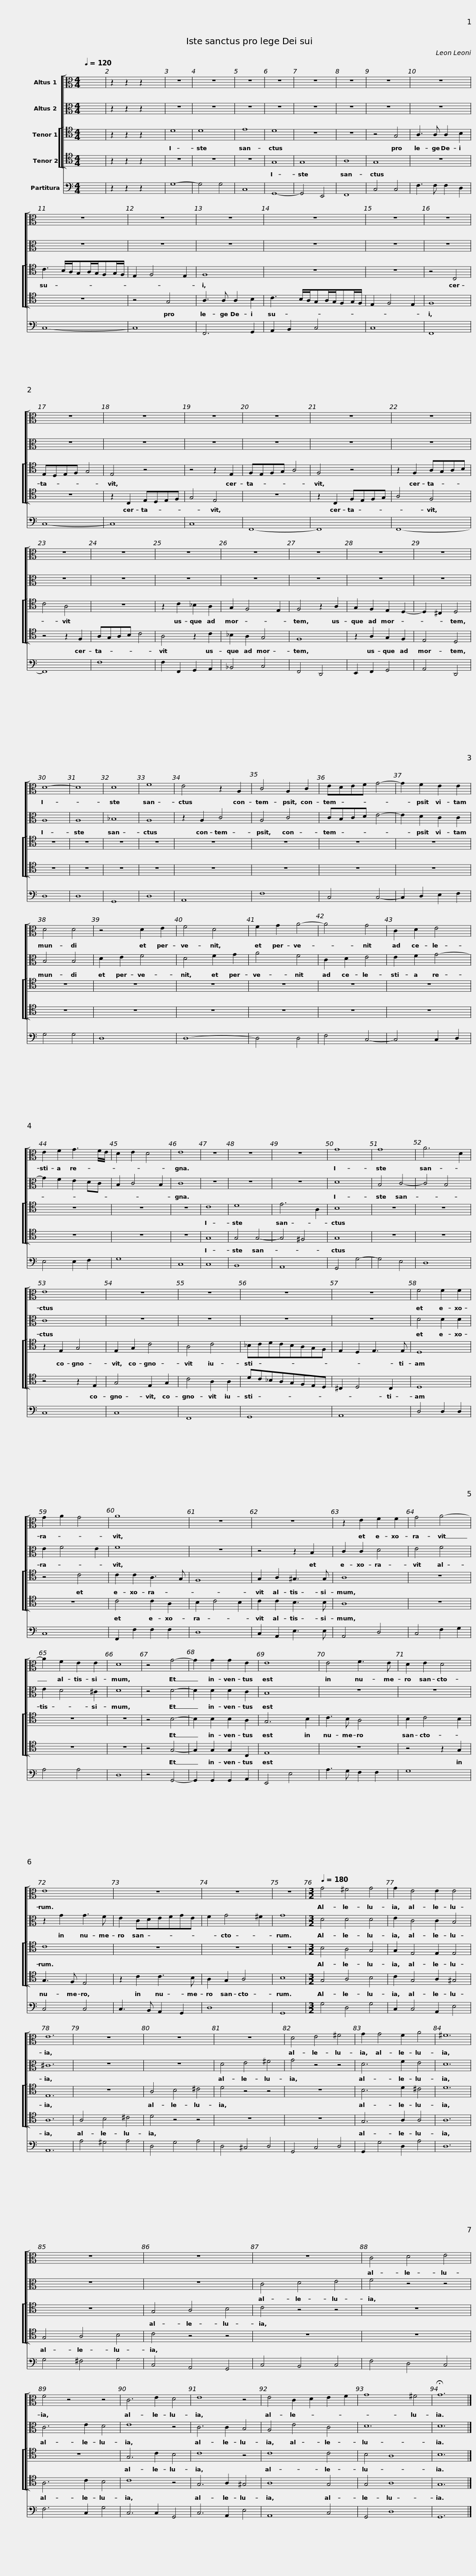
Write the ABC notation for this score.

X:1
%%score [ 1 2 [ 3 4 ] ] 5
L:1/8
Q:1/4=120
M:4/4
I:linebreak $
K:C
V:1 alto
V:2 alto
V:3 tenor
V:4 tenor
V:5 bass
V:1
 x8 | z2 z2 z2 x2 | z8 | z8 | z8 | %5
 z8 | z8 | z8 | z8 | z8 | %10
 z8 |$ z8 | z8 | z8 | z8 | %15
 z8 | z8 | z8 | z8 | z8 |$ %20
 z8 | z8 | z8 | z8 | z8 | %25
 z8 | z8 | z8 | z8 | D8- |$ %30
 D8 | D8 | F8 | E4 z2 A,2 | C4 A,2 C2 | %35
 EDEF G4- | G2 F2 E2 E2 | D4 D4 | z4 D2 E2 | F4 D4 |$ %40
 F2 G2 A4- | A4 G4 | C2 D2 E4 | E2 F2 G3 F/E/ | D2 E2 D4 | %45
 E8 | z8 | z8 | z8 | G8 | %50
 G8 |$ A6 D2 | E8 | z8 | z8 | %55
 z8 | z8 | F4 F2 F2 | G2 A2 G4 | A8 |$ %60
 z8 | z8 | z2 E2 F2 F2 | G4 A4- | A2 F2 E2 E2 | %65
 D8 | z4 G4- | G2 G2 G2 E2 | E8 | E4 F3 E |$ %70
 D2 E2 D4 | E8 | z8 | z8 | z8 | %75
[M:3/2][Q:1/4=180] G4 ^F4 G4 | G2 E4 E2 E4 | E12 |$ z12 | z12 | %80
 z12 | D4 E4 ^F4 | G2 G4 F2 A4 | ^F12 | z12 | %85
 z12 |$ z12 | C4 D4 E4 | F4 z4 z4 | C6 E2 D4 | %90
 E8 z4 | E4 C2 D2 E2 F2 | G8 ^F4 | !fermata!G12 |] %94
V:2
 x8 | z2 z2 z2 x2 | z8 | z8 | z8 | %5
 z8 | z8 | z8 | z8 | z8 | %10
 z8 |$ z8 | z8 | z8 | z8 | %15
 z8 | z8 | z8 | z8 | z8 |$ %20
 z8 | z8 | z8 | z8 | z8 | %25
 z8 | z8 | z8 | z8 | A,8 |$ %30
 A,8 | _B,8 | A,8 | z2 A,2 C4 | A,4 C4 | %35
 CB,CD E4- | E2 D2 C2 C2 | B,4 B,4 | D2 E2 F4 | D4 F2 G2 |$ %40
 A4 F4 | C2 D2 E4 | E2 F2 G4- | G2 F2 E2 DC | B,2 C4 B,2 | %45
 C8 | z8 | z8 | z8 | D8 | %50
 B,4 C4- |$ C4 B,4 | C8 | z8 | z8 | %55
 z8 | z8 | D4 D2 D2 | E2 F4 E2 | F8 |$ %60
 z8 | z4 z2 B,2 | C2 C2 D4 | E4 F4 | E2 D4 ^C2 | %65
 D8 | z4 D4- | D2 D2 D2 C2 | B,8 | z8 |$ %70
 z8 | z2 G2 G3 F | E2 CDEFGE | F2 G4 ^F2 | G8 | %75
[M:3/2] D4 D4 D4 | E2 C4 C2 B,4 | ^C12 |$ z12 | z12 | %80
 D4 E4 ^F4 | G4 z4 z4 | D6 F2 E4 | D12 | z12 | %85
 z12 |$ C4 D4 E4 | F4 z4 z4 | C6 E2 D4 | E8 z4 | %90
 C6 C2 B,4 | A,4 E4 C4 | D12 | D12 |] %94
V:3
 x8 | z2 z2 z2 x2 | D8 | D8 | E8 | %5
 D8 | z8 | z8 | z4 G,4 | A,3 A, A,2 B,2 | %10
 C3 B,/A,/G,A,/G,/F,G,/F,/ |$ E,2 F,4 E,2 | F,8 | z8 | z8 | %15
 z4 C,4 | E,D,E,F, G,4 | E,4 z4 | z4 z2 E,2 | F,E,F,G, A,4 |$ %20
 F,4 z4 | z2 F,2 A,G,A,B, | C4 A,4 | z8 | z2 C2 _B,2 A,2 | %25
 G,2 F,4 E,2 | F,4 z2 A,2 | G,2 F,2 E,2 D,2- | D,2 ^C,2 D,4 | z8 |$ %30
 z8 | z8 | z8 | z8 | z8 | %35
 z8 | z8 | z8 | z8 | z8 |$ %40
 z8 | z8 | z8 | z8 | z8 | %45
 z8 | C8 | D8 | E6 A,2 | B,8 | %50
 z8 |$ z8 | z2 E,2 G,4 | E,2 G,2 C4 | A,4 C4 | %55
 _B,CDCB,A,G,F, | E,2 D,2 E,3 E, | D,8 | z4 C4 | C2 C2 A,3 G, |$ %60
 F,8 | G,2 A,2 ^G,3 G, | A,8 | z8 | z8 | %65
 z8 | z4 B,4- | B,2 B,2 B,2 A,2 | G,6 B,2 | C3 B, A,4 |$ %70
 B,2 C4 B,2 | C8 | z8 | z8 | z8 | %75
[M:3/2] B,4 A,4 G,4 | G,2 E,4 E,2 E,4 | E,12 |$ z12 | A,4 B,4 ^C4 | %80
 D4 z4 z4 | z12 | B,6 D2 ^C4 | D12 | z12 | %85
 G,4 A,4 B,4 |$ C4 z4 z4 | z12 | z12 | G,6 C2 B,4 | %90
 C8 z4 | C8 C4 | B,4 A,8 | B,12 |] %94
V:4
 x8 | z2 z2 z2 x2 | z8 | z8 | z8 | %5
 G,8 | G,8 | A,8 | G,8 | z8 | %10
 z8 |$ z4 G,4 | A,3 A, A,2 B,2 | C3 B,/A,/G,A,/G,/F,G,/F,/ | E,2 F,4 E,2 | %15
 F,8 | z8 | z2 C,2 E,D,E,F, | G,4 E,4 | z8 |$ %20
 z2 C,2 F,E,F,G, | A,4 F,4 | z4 z2 F,2 | A,G,A,B, C4 | A,4 z2 C2 | %25
 _B,2 A,2 G,4 | F,8 | z2 A,2 G,2 F,2 | E,4 D,4 | z8 |$ %30
 z8 | z8 | z8 | z8 | z8 | %35
 z8 | z8 | z8 | z8 | z8 |$ %40
 z8 | z8 | z8 | z8 | z8 | %45
 z8 | G,8 | G,4 G,4- | G,4 ^F,4 | G,8 | %50
 z8 |$ z8 | z4 z2 E,2 | G,4 E,2 G,2 | C4 A,2 A,2 | %55
 DC_B,A,G,F,E,D, | ^C,2 D,4 C,2 | D,8 | z8 | C4 C2 A,2 |$ %60
 B,2 C4 B,2 | C2 C2 B,3 B, | A,8 | z8 | z8 | %65
 z8 | z4 G,4- | G,2 G,2 G,2 C,2 | E,8 | z8 |$ %70
 z4 z2 G,2 | G,3 F, E,4 | z2 C2 C3 B, | A,2 G,2 A,4 | B,8 | %75
[M:3/2] G,4 A,4 B,4 | C2 G,4 A,2 ^G,4 | A,12 |$ A,4 B,4 ^C4 | D4 z4 z4 | %80
 z12 | z12 | G,6 A,2 A,4 | A,12 | G,4 A,4 B,4 | %85
 C4 z4 z4 |$ z12 | z12 | A,6 C2 B,4 | C8 z4 | %90
 G,6 A,2 ^G,4 | A,8 G,4 | G,4 A,8 | G,12 |] %94
V:5
 x8 | z2 z2 z2 x2 | G,8- | G,4 G,4 | C,8 | %5
 G,,8- | G,,4 E,,4 | F,,8 | C,4 C,4 | F,3 F, F,2 D,2 | %10
 C,8- |$ C,8 | F,,6 G,,2 | A,,2 B,,2 C,4 | C,8 | %15
 F,,8 | C,8- | C,8 | C,8 | F,,8- |$ %20
 F,,8 | F,,8- | F,,8 | F,8 | F,2 F,,2 G,,2 A,,2 | %25
 _B,,4 C,4 | F,,4 D,,4 | E,,2 F,,2 G,,4 | A,,4 D,,4 | D,8 |$ %30
 D,8 | G,,8 | D,8 | A,,8 | F,8 | %35
 C,4 C,4- | C,2 D,2 E,2 F,2 | G,4 G,4 | D,8 | D,8- |$ %40
 D,4 D,4 | F,4 C,4- | C,4 C,2 D,2 | E,4 E,2 F,2 | G,8 | %45
 C,8 | C,8 | B,,8 | A,,8 | G,,4 G,4- | %50
 G,4 E,4 |$ D,8 | C,8 | C,8 | F,,8 | %55
 G,,8 | A,,8 | D,4 D,2 D,2 | C,8 | F,,2 F,2 F,2 F,2 |$ %60
 D,8 | C,2 A,,2 E,3 E, | A,,4 D,4 | C,4 F,2 G,2 | A,4 A,4 | %65
 D,8 | z4 G,,4- | G,,2 G,,2 G,,2 A,,2 | E,,4 E,4 | A,3 G, F,2 F,2 |$ %70
 G,8 | C,4 C,4 | C,3 B,, A,,2 G,,2 | D,8 | G,,8 | %75
[M:3/2] G,4 D,4 G,4 | C,2 C,4 A,,2 E,4 | A,,12 |$ A,4 ^G,4 A,4 | D,4 G,4 A,4 | %80
 D,4 ^C,4 D,4 | G,,4 C,4 D,4 | G,,2 G,4 D,2 A,4 | D,12 | G,4 ^F,4 G,4 | %85
 C,4 A,,4 G,,4 |$ C,4 B,,4 C,4 | F,4 D,4 C,4 | F,6 C,2 G,4 | C,6 C,2 G,,4 | %90
 C,6 A,,2 E,4 | A,,8 C,4 | G,,4 D,8 | G,,12 |] %94
